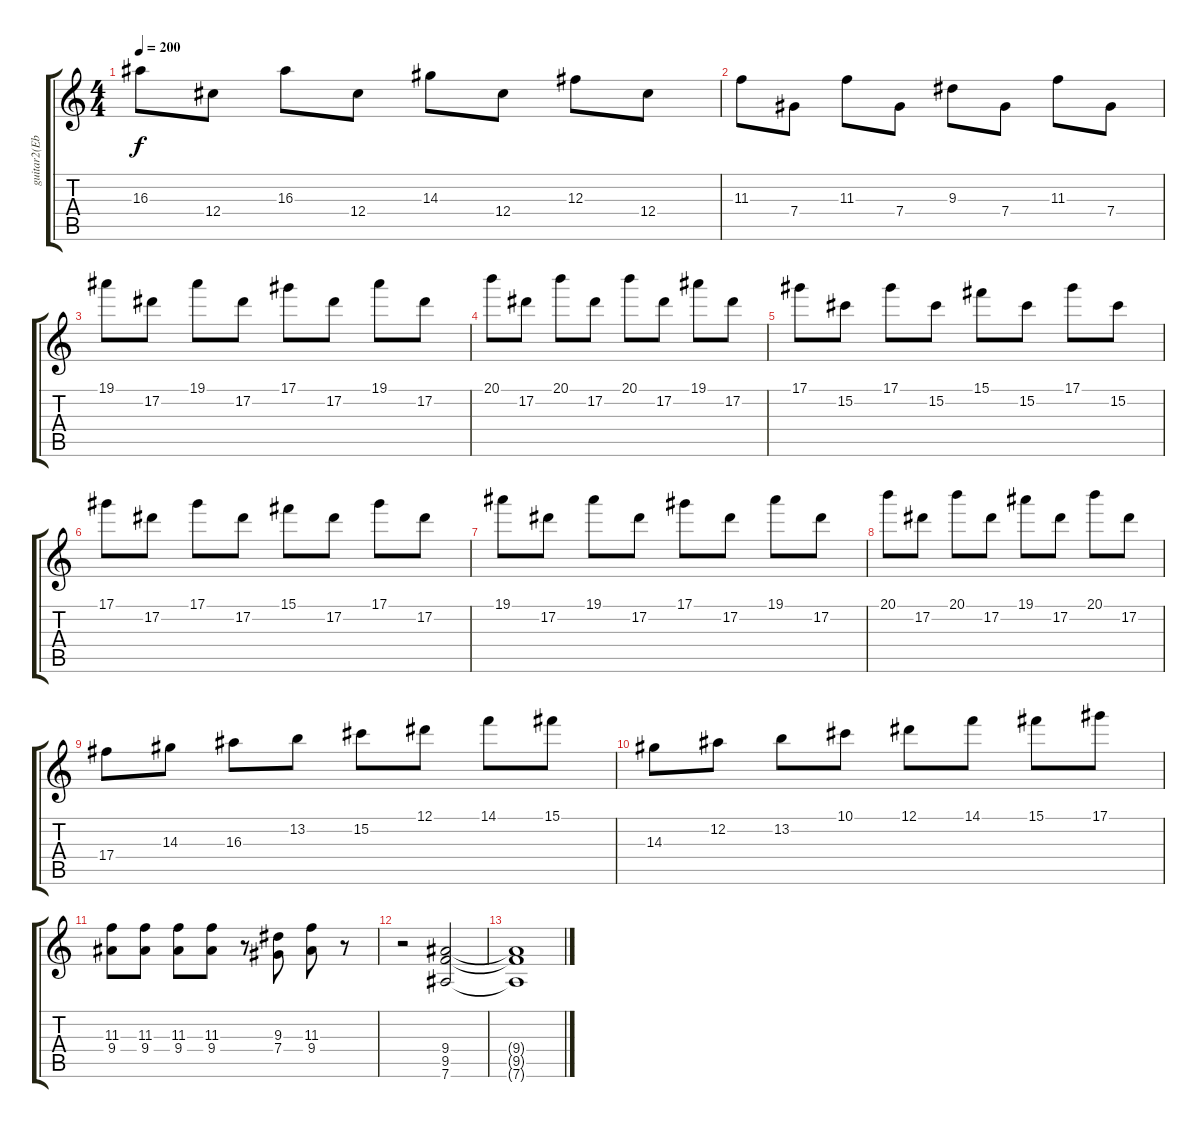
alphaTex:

\track ("guitar2(Eb)" "guitar2(Eb") {instrument overdrivenguitar}
\staff {score tabs}
\tuning (Eb4 Bb3 Gb3 Db3 Ab2 Eb2) {hide}
\ts (4 4)
\tempo 200
\clef g2
\ks c
16.3.8{dy f} 12.4.8 16.3.8 12.4.8 14.3.8 12.4.8 12.3.8 12.4.8 |
11.3.8 7.4.8 11.3.8 7.4.8 9.3.8 7.4.8 11.3.8 7.4.8 |
19.1.8 17.2.8 19.1.8 17.2.8 17.1.8 17.2.8 19.1.8 17.2.8 |
20.1.8 17.2.8 20.1.8 17.2.8 20.1.8 17.2.8 19.1.8 17.2.8 |
17.1.8 15.2.8 17.1.8 15.2.8 15.1.8 15.2.8 17.1.8 15.2.8 |
17.1.8 17.2.8 17.1.8 17.2.8 15.1.8 17.2.8 17.1.8 17.2.8 |
19.1.8 17.2.8 19.1.8 17.2.8 17.1.8 17.2.8 19.1.8 17.2.8 |
20.1.8 17.2.8 20.1.8 17.2.8 19.1.8 17.2.8 20.1.8 17.2.8 |
17.4.8 14.3.8 16.3.8 13.2.8 15.2.8 12.1.8 14.1.8 15.1.8 |
14.3.8 12.2.8 13.2.8 10.1.8 12.1.8 14.1.8 15.1.8 17.1.8 |
(11.3 9.4).8 (11.3 9.4).8 (11.3 9.4).8 (11.3 9.4).8 r.8 (9.3 7.4).8 (11.3 9.4).8 r.8 |
r.2 (9.4 9.5 7.6).2 |
(9.4{t} 9.5{t} 7.6{t}).1
